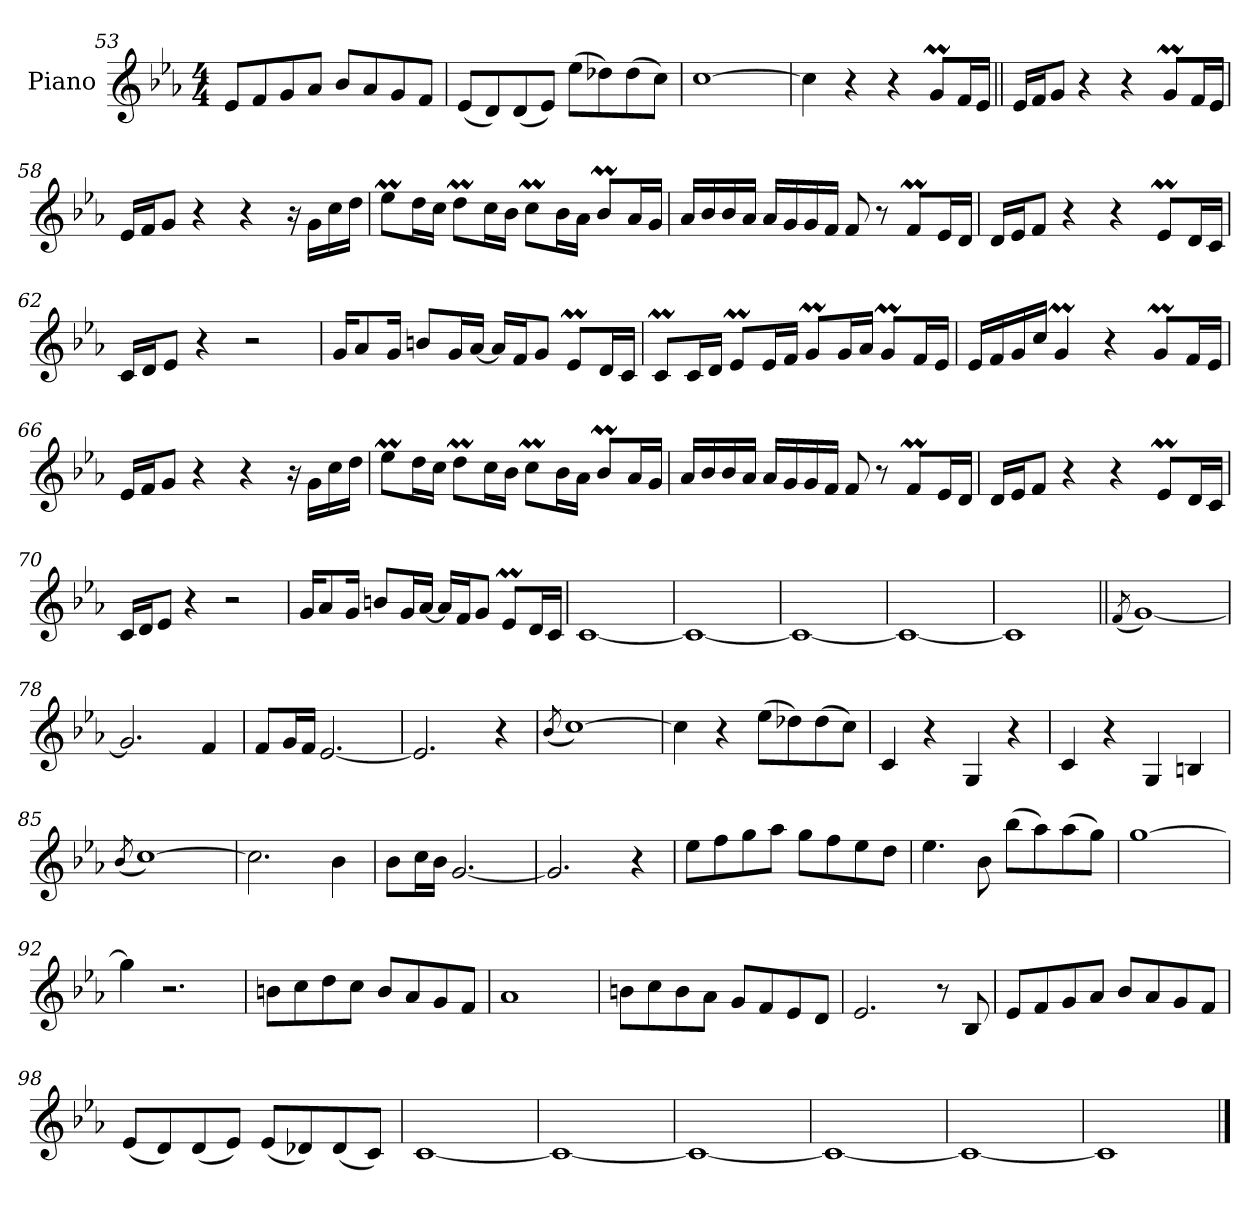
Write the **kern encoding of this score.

**kern
*part1
*staff1
*I"Piano
*I'Pno.
*clefG2
*k[b-e-a-]
*M4/4
=53
8e-L
8f
8g
8a-J
8b-L
8a-
8g
8fJ
=54
(<8e-L
8d)
(<8d
8e-J)
(>8ee-L
8dd-X)
(>8dd-
8ccJ)
=55
[1cc
=56
4cc]
4r
4r
8gmL
16fL
16e-JJ
=57||
16e-LL
16fJ
8gJ
4r
4r
8gmL
16fL
16e-JJ
=58
16e-LL
16fJ
8gJ
4r
4r
16r
16gLL
16cc
16ddJJ
=59
8ee-ML
16ddL
16ccJJ
8ddmL
16ccL
16b-JJ
8ccML
16b-L
16a-JJ
8b-ML
16a-L
16gJJ
=60
16a-LL
16b-
16b-
16a-JJ
16a-LL
16g
16g
16fJJ
8f
8r
8fML
16e-L
16dJJ
=61
16dLL
16e-J
8fJ
4r
4r
8e-ML
16dL
16cJJ
=62
16cLL
16dJ
8e-J
4r
2r
=63
16gKL
8a-
16gJk
8bnL
16gL
[16a-JJ
16a-LL]
16fJ
8gJ
8e-ML
16dL
16cJJ
=64
8cML
16cL
16dJJ
8e-ML
16e-L
16fJJ
8gmL
16gL
16a-JJ
8gmL
16fL
16e-JJ
=65
16e-LL
16f
16g
16ccJJ
4gm
4r
8gmL
16fL
16e-JJ
=66
16e-LL
16fJ
8gJ
4r
4r
16r
16gLL
16cc
16ddJJ
=67
8ee-ML
16ddL
16ccJJ
8ddmL
16ccL
16b-JJ
8ccML
16b-L
16a-JJ
8b-ML
16a-L
16gJJ
=68
16a-LL
16b-
16b-
16a-JJ
16a-LL
16g
16g
16fJJ
8f
8r
8fML
16e-L
16dJJ
=69
16dLL
16e-J
8fJ
4r
4r
8e-ML
16dL
16cJJ
=70
16cLL
16dJ
8e-J
4r
2r
=71
16gKL
8a-
16gJk
8bnL
16gL
[16a-JJ
16a-LL]
16fJ
8gJ
8e-ML
16dL
16cJJ
=72
[1c
=73
1c_
=74
1c_
=75
1c_
=76
1c]
=77||
(<8qf
[1g)
=78
2.g]
4f
=79
8fL
16gL
16fJJ
[2.e-
=80
2.e-]
4r
=81
(<8qb-
[1cc)
=82
4cc]
4r
(>8ee-L
8dd-X)
(>8dd-
8ccJ)
=83
4c!
4r
4G!
4r
=84
4c!
4r
4G!
4Bn!
=85
(<8qb-
[1cc)
=86
2.cc]
4b-
=87
8b-L
16ccL
16b-JJ
[2.g
=88
2.g]
4r
=89
8ee-L
8ff
8gg
8aa-J
8ggL
8ff
8ee-
8ddJ
=90
4.ee-
8b-
(>8bb-L
8aa-)
(>8aa-
8ggJ)
=91
[1gg
=92
4gg]
2.r
=93
8bnL
8cc
8dd
8ccJ
8bL
8a-
8g
8fJ
=94
1a-
=95
8bnL
8cc
8b
8a-J
8gL
8f
8e-
8dJ
=96
2.e-
8r
8B-
=97
8e-L
8f
8g
8a-J
8b-L
8a-
8g
8fJ
=98
(<8e-L
8d)
(<8d
8e-J)
(<8e-L
8d-X)
(<8d-
8cJ)
=99
[1c
=100
1c_
=101
1c_
=102
1c_
=103
1c_
=104
1c]
==
*-
